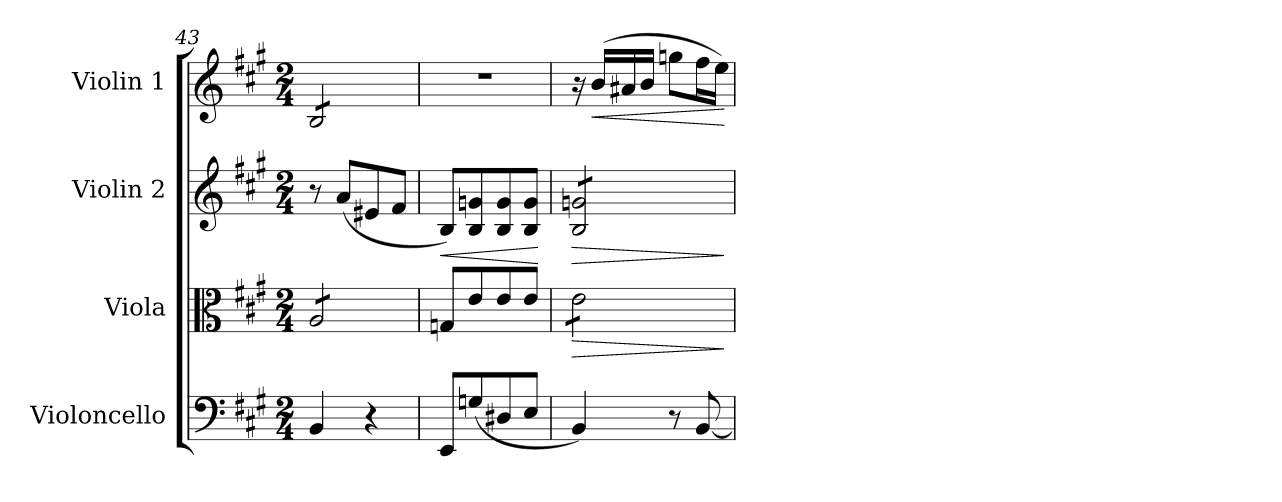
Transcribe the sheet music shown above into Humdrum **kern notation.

**kern	**kern	**dynam	**kern	**dynam	**kern	**dynam
*part4	*part3	*part3	*part2	*part2	*part1	*part1
*staff4	*staff3	*staff3	*staff2	*staff2	*staff1	*staff1
*I"Violoncello	*I"Viola	*	*I"Violin 2	*	*I"Violin 1	*
*I'Vc	*I'Vla	*	*I'Vln	*	*I'Vln	*
!!LO:LB:g=z
*clefF4	*clefC3	*	*clefG2	*	*clefG2	*
*k[f#c#g#]	*k[f#c#g#]	*	*k[f#c#g#]	*	*k[f#c#g#]	*
*M2/4	*M2/4	*	*M2/4	*	*M2/4	*
=43	=43	=43	=43	=43	=43	=43
*	*tremolo	*	*	*	*	*
*	*	*	*	*	*tremolo	*
4BB/	8A/L	.	8r	.	8B/L	.
.	8A/	.	(8a/L	.	8B/	.
4r	8A/	.	8e#X/	.	8B/	.
.	8A/J	.	8f#/J	.	8B/J	.
*	*	*	*	*	*Xtremolo	*
*	*Xtremolo	*	*	*	*	*
=44	=44	=44	=44	=44	=44	=44
!	!	!	!	!LO:HP:b	!	!
8EE/L	8Gn/L	.	8B/L)	<	2r	.
(8Gn/	8e/	.	8B/ 8gn/	.	.	.
8D#X/	8e/	.	8B/ 8g/	.	.	.
8E/J	8e/J	.	8B/ 8g/J	.	.	.
.	.	.	.	[	.	.
=45	=45	=45	=45	=45	=45	=45
!	!	!LO:HP:b	!	!LO:HP:b	!	!
*	*tremolo	*	*	*	*	*
*	*	*	*tremolo	*	*	*
4BB/)	8e\L	>	8B/ 8gn/L	>	16r	.
!	!	!	!	!	!	!LO:HP:b
.	.	.	.	.	(16b/LL	<
.	8e\	.	8B/ 8gn/	.	16a#X/	.
.	.	.	.	.	16b/JJ	.
8r	8e\	.	8B/ 8gn/	.	8ggn\L	.
[8BB/	8e\J	.	8B/ 8gn/J	.	16ff#\L	.
*	*	*	*Xtremolo	*	*	*
*	*Xtremolo	*	*	*	*	*
.	.	.	.	.	16ee\JJ)	.
.	.	]	.	]	.	[
=	=	=	=	=	=	=
*-	*-	*-	*-	*-	*-	*-
